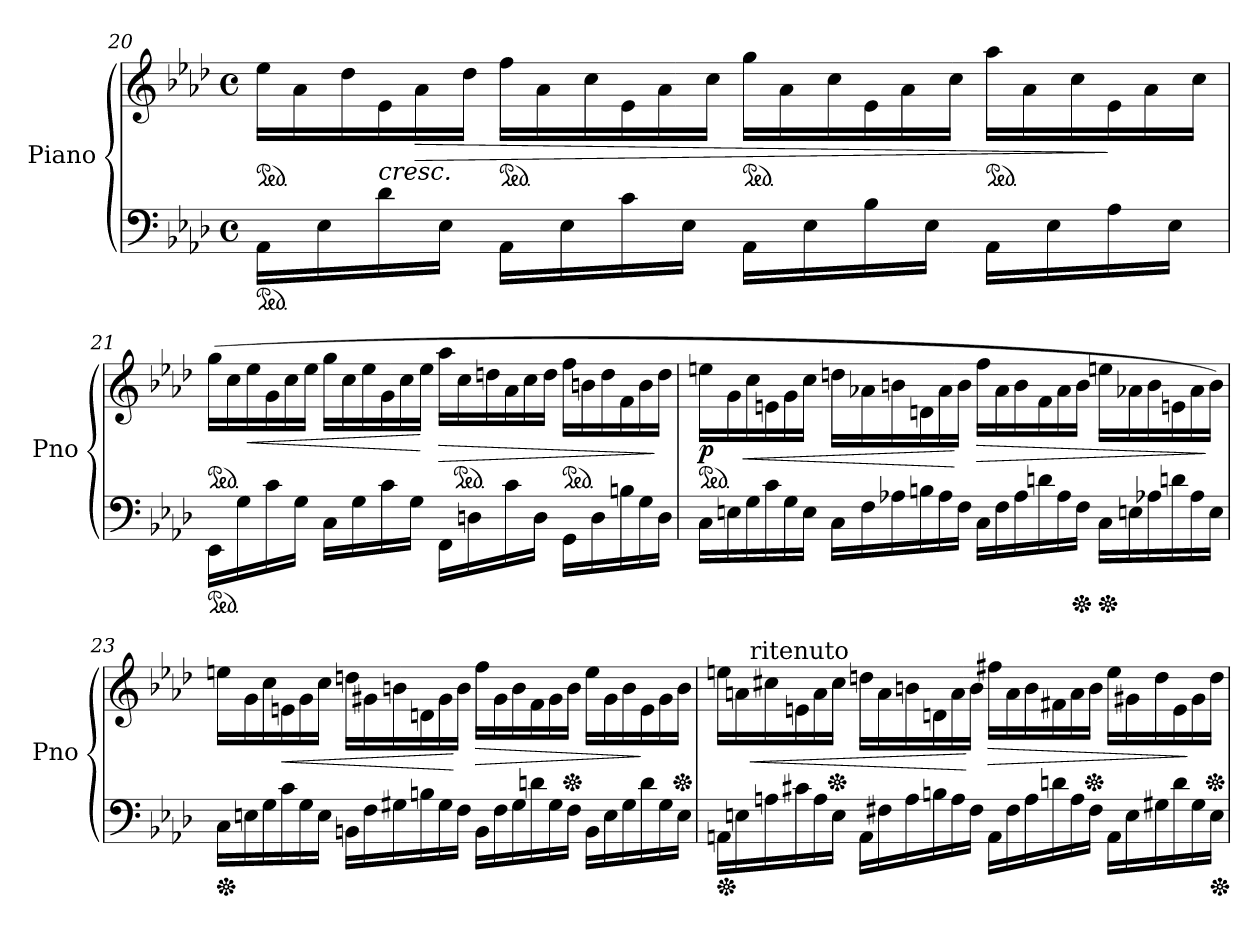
**kern	**kern	**dynam
*part1	*part1	*part1
*staff2	*staff1	*staff1/2
*I"Piano	*	*
*I'Pno	*	*
*clefF4	*clefG2	*
*k[b-e-a-d-]	*k[b-e-a-d-]	*
*A-:	*A-:	*
*M4/4	*M4/4	*
*met(c)	*met(c)	*
*ped	*	*
*	*ped	*
*	*Xtuplet	*
=20	=20	=20
16AA-\LL	24ee-\LL	.
.	24a-\	.
16E-\	.	.
.	24dd-\	.
!	!	!LO:HP:b
16d-\	24e-\	<
!	!	!LO:HP:b
.	24a-\	>
16E-\JJ	.	.
.	24dd-\JJ	.
*	*ped	*
16AA-\LL	24ff\LL	.
.	24a-\	.
16E-\	.	.
.	24cc\	.
16c\	24e-\	.
.	24a-\	.
16E-\JJ	.	.
.	24cc\JJ	.
*	*ped	*
16AA-\LL	24gg\LL	.
.	24a-\	.
16E-\	.	.
.	24cc\	.
16B-\	24e-\	.
.	24a-\	.
16E-\JJ	.	.
.	24cc\JJ	[
*	*ped	*
16AA-\LL	24aa-\LL	.
.	24a-\	.
16E-\	.	.
.	24cc\	.
16A-\	24e-\	]
.	24a-\	.
16E-\JJ	.	.
.	24cc\JJ	.
!!LO:PB:g=z
=21	=21	=21
*ped	*	*
*	*ped	*
16EE-\LL	(24gg\LL	.
.	24cc\	.
16G\	.	.
!	!	!LO:HP:b
.	24ee-\	<
16c\	24g\	.
.	24cc\	.
16G\JJ	.	.
.	24ee-\JJ	.
16C\LL	24gg\LL	.
.	24cc\	.
16G\	.	.
.	24ee-\	.
16c\	24g\	.
.	24cc\	.
16G\JJ	.	.
.	24ee-\JJ	[
!	!	!LO:HP:b
16FF\LL	24aa-\LL	>
*	*ped	*
.	24cc\	.
16Dn\	.	.
.	24ddn\	.
16c\	24a-\	.
.	24cc\	.
16D\JJ	.	.
.	24dd\JJ	.
*	*ped	*
16GG\LL	24ff\LL	.
.	24bn\	.
16D\	.	.
.	24dd\	.
*Xtuplet	*	*
24Bn\	24f\	.
24G\	24b\	.
24D\JJ	24dd\JJ	]
=22	=22	=22
*	*ped	*
!	!	!LO:DY:b
24C\LL	24een\LL	p
24En\	24g\	.
!	!	!LO:HP:b
24G\	24cc\	<
24c\	24en\	.
24G\	24g\	.
24E\JJ	24cc\JJ	.
24C\LL	24ddn\LL	.
24F\	24a-X\	.
24A-X\	24bn\	.
24Bn\	24dn\	.
24A-\	24a-\	.
24F\JJ	24b\JJ	[
!	!	!LO:HP:b
24C\LL	24ff\LL	>
24F\	24a-\	.
24A-\	24b\	.
24dn\	24f\	.
24A-\	24a-\	.
*Xped	*	*
24F\JJ	24b\JJ	.
*Xped	*	*
24C\LL	24een\LL	.
24En\	24a-X\	.
24A-X\	24b\	.
24dn\	24en\	.
24A-\	24a-\	.
24E\JJ	24b\JJ)	]
!!LO:LB:g=z
=23	=23	=23
*Xped	*	*
24C\LL	24een\LL	.
24En\	24g\	.
24G\	24cc\	.
!	!	!LO:HP:b
24c\	24en\	<
24G\	24g\	.
24E\JJ	24cc\JJ	.
24BBn\LL	24ddn\LL	.
24F\	24g#X\	.
24G#X\	24bn\	.
24Bn\	24dn\	.
24G#\	24g#\	.
24F\JJ	24b\JJ	[
!	!	!LO:HP:b
24BB\LL	24ff\LL	>
24F\	24g#\	.
24G#\	24b\	.
24dn\	24f\	.
24G#\	24g#\	.
*	*Xped	*
24F\JJ	24b\JJ	.
24BB\LL	24ee\LL	.
24E\	24g#\	.
24G#\	24b\	.
24d\	24e\	]
24G#\	24g#\	.
*	*Xped	*
24E\JJ	24b\JJ	.
=24	=24	=24
*Xped	*	*
24AAn\LL	24een\LL	.
24En\	24an\	.
!	!LO:TX:a:t=ritenuto	!
!	!	!LO:HP:b
24An\	24cc#X\	<
24c#X\	24en\	.
24A\	24a\	.
*	*Xped	*
24E\JJ	24cc#\JJ	.
24AA\LL	24ddn\LL	.
24F#X\	24a\	.
24A\	24bn\	.
24Bn\	24dn\	.
24A\	24a\	.
24F#\JJ	24b\JJ	[
!	!	!LO:HP:b
24AA\LL	24ff#X\LL	>
24F#\	24a\	.
24A\	24b\	.
24dn\	24f#X\	.
24A\	24a\	.
*	*Xped	*
24F#\JJ	24b\JJ	.
24AA\LL	24ee\LL	.
24E\	24g#X\	.
24G#X\	24dd\	.
24d\	24e\	.
24G#\	24g#\	]
*	*Xped	*
24E\JJ	24dd\JJ	.
*Xped	*	*
=	=	=
*-	*-	*-
